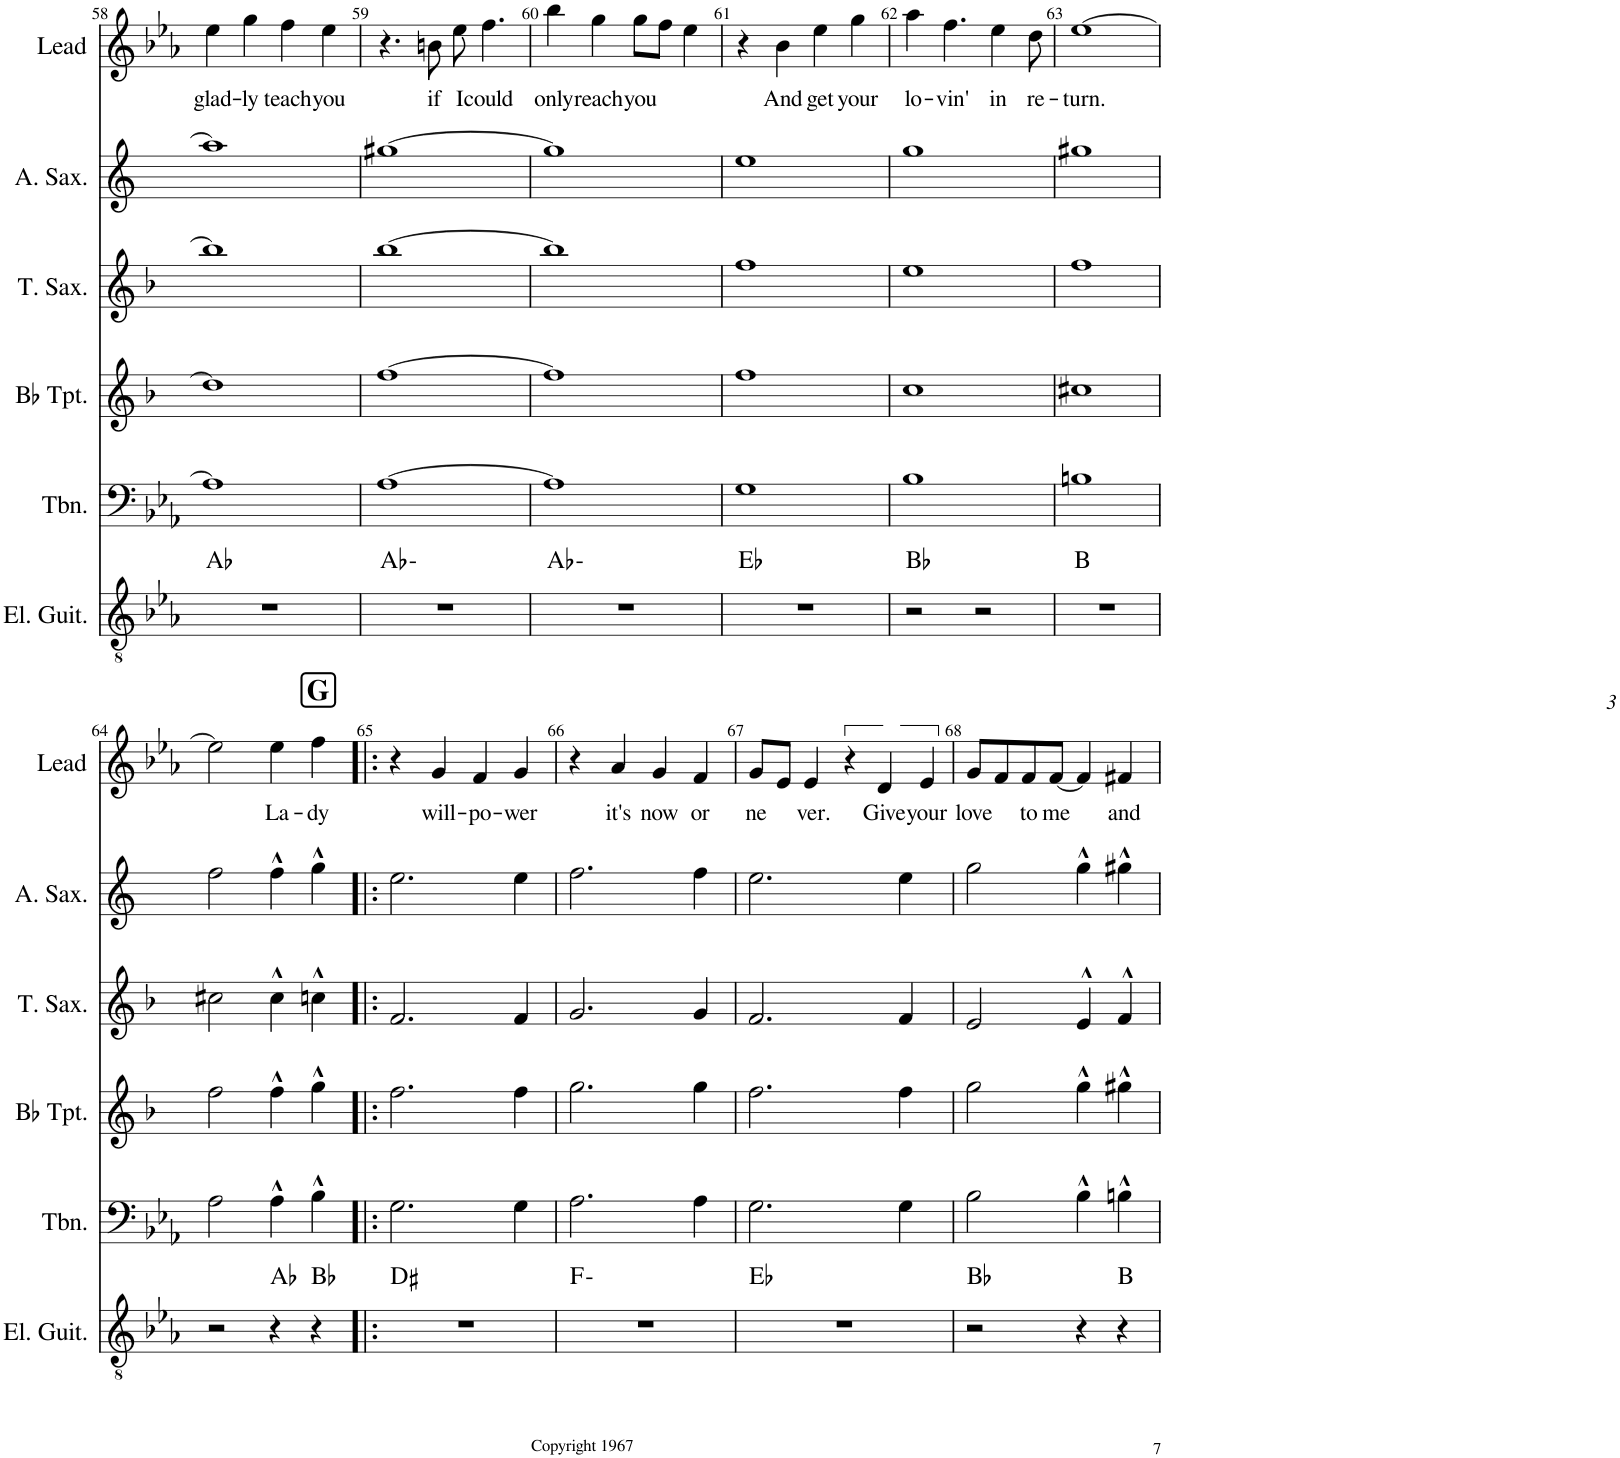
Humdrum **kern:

**kern	**harte	**kern	**kern	**kern	**kern	**kern	**text
*part6	*part6	*part5	*part4	*part3	*part2	*part1	*part1
*staff6	*	*staff5	*staff4	*staff3	*staff2	*staff1	*staff1
*I"Electric Guitar	*	*I"Trombone	*I"Bb Trumpet	*I"Tenor Saxophone	*I"Alto Saxophone	*I"Lead	*
*I'El. Guit.	*	*I'Tbn.	*I'Bb Tpt.	*I'T. Sax.	*I'A. Sax.	*I'Lead	*
!!LO:PB:g=z
*clefGv2	*	*clefF4	*clefG2	*clefG2	*clefG2	*clefG2	*
*	*	*	*Trd1c2	*Trd8c14	*Trd5c9	*	*
*k[b-e-a-]	*	*k[b-e-a-]	*k[b-]	*k[b-]	*k[]	*k[b-e-a-]	*
*M4/4	*	*M4/4	*M4/4	*M4/4	*M4/4	*M4/4	*
=58	=58	=58	=58	=58	=58	=58	=58
!	!	!	!	!	!	!	!LO:LY:b
1r	Ab:maj	1A-]	1dd]	1bb-]	1aa]	4ee-\	glad-
!	!	!	!	!	!	!	!LO:LY:b
.	.	.	.	.	.	4gg\	-ly
!	!	!	!	!	!	!	!LO:LY:b
.	.	.	.	.	.	4ff\	teach
!	!	!	!	!	!	!	!LO:LY:b
.	.	.	.	.	.	4ee-\	you
=59	=59	=59	=59	=59	=59	=59	=59
1r	Ab:min	[1A-	[1ff	[1bb-	[1gg#X	4.r	.
!	!	!	!	!	!	!	!LO:LY:b
.	.	.	.	.	.	8bn\	if
!	!	!	!	!	!	!	!LO:LY:b
.	.	.	.	.	.	8ee-\	I
!	!	!	!	!	!	!	!LO:LY:b
.	.	.	.	.	.	4.ff\	could
=60	=60	=60	=60	=60	=60	=60	=60
!	!	!	!	!	!	!	!LO:LY:b
1r	Ab:min	1A-]	1ff]	1bb-]	1gg#]	4bb-\	only
!	!	!	!	!	!	!	!LO:LY:b
.	.	.	.	.	.	4gg\	reach
!	!	!	!	!	!	!	!LO:LY:b
.	.	.	.	.	.	8gg\L	you
.	.	.	.	.	.	8ff\J	.
.	.	.	.	.	.	4ee-\	.
=61	=61	=61	=61	=61	=61	=61	=61
1r	Eb:maj	1G	1ff	1ff	1ee	4r	.
!	!	!	!	!	!	!	!LO:LY:b
.	.	.	.	.	.	4b-\	And
!	!	!	!	!	!	!	!LO:LY:b
.	.	.	.	.	.	4ee-\	get
!	!	!	!	!	!	!	!LO:LY:b
.	.	.	.	.	.	4gg\	your
=62	=62	=62	=62	=62	=62	=62	=62
!	!	!	!	!	!	!	!LO:LY:b
2r	Bb:maj	1B-	1cc	1ee	1gg	4aa-\	lo-
!	!	!	!	!	!	!	!LO:LY:b
.	.	.	.	.	.	4.ff\	-vin'
2r	.	.	.	.	.	.	.
!	!	!	!	!	!	!	!LO:LY:b
.	.	.	.	.	.	4ee-\	in
!	!	!	!	!	!	!	!LO:LY:b
.	.	.	.	.	.	8dd\	re-
=63	=63	=63	=63	=63	=63	=63	=63
!	!	!	!	!	!	!	!LO:LY:b
1r	B:maj	1Bn	1cc#X	1ff	1gg#X	[1ee-	-turn.
!!LO:LB:g=z
=64	=64	=64	=64	=64	=64	=64	=64
2r	.	2A-\	2ff\	2cc#X\	2ff\	2ee-\]	.
!	!	!	!	!	!	!	!LO:LY:b
4r	Ab:maj	4A-^^\	4ff^^\	4cc#^^\	4ff^^\	4ee-\	La-
!	!	!	!	!	!	!	!LO:LY:b
4r	Bb:maj	4B-^^\	4gg^^\	4ccn^^\	4gg^^\	4ff\	-dy
!!LO:REH:place=s1:a:B:cj:fs=14:t=G
=65!|:	=65!|:	=65!|:	=65!|:	=65!|:	=65!|:	=65!|:	=65!|:
1r	D#:maj	2.G\	2.ff\	2.f/	2.ee\	4r	.
!	!	!	!	!	!	!	!LO:LY:b
.	.	.	.	.	.	4g/	will-
!	!	!	!	!	!	!	!LO:LY:b
.	.	.	.	.	.	4f/	-po-
!	!	!	!	!	!	!	!LO:LY:b
.	.	4G\	4ff\	4f/	4ee\	4g/	-wer
=66	=66	=66	=66	=66	=66	=66	=66
1r	F:min	2.A-\	2.gg\	2.g/	2.ff\	4r	.
!	!	!	!	!	!	!	!LO:LY:b
.	.	.	.	.	.	4a-/	it's
!	!	!	!	!	!	!	!LO:LY:b
.	.	.	.	.	.	4g/	now
!	!	!	!	!	!	!	!LO:LY:b
.	.	4A-\	4gg\	4g/	4ff\	4f/	or
=67	=67	=67	=67	=67	=67	=67	=67
!	!	!	!	!	!	!	!LO:LY:b
1r	Eb:maj	2.G\	2.ff\	2.f/	2.ee\	8g/L	ne
.	.	.	.	.	.	8e-/J	.
!	!	!	!	!	!	!	!LO:LY:b
.	.	.	.	.	.	4e-/	ver.
.	.	.	.	.	.	6r	.
!	!	!	!	!	!	!	!LO:LY:b
.	.	.	.	.	.	6d/	Give
.	.	4G\	4ff\	4f/	4ee\	.	.
!	!	!	!	!	!	!	!LO:LY:b
.	.	.	.	.	.	6e-/	your
=68	=68	=68	=68	=68	=68	=68	=68
!	!	!	!	!	!	!	!LO:LY:b
2r	Bb:maj	2B-\	2gg\	2e/	2gg\	8g/L	love
.	.	.	.	.	.	8f/	.
!	!	!	!	!	!	!	!LO:LY:b
.	.	.	.	.	.	8f/	to
!	!	!	!	!	!	!	!LO:LY:b
.	.	.	.	.	.	[8f/J	me
4r	.	4B-^^\	4gg^^\	4e^^/	4gg^^\	4f/]	.
!	!	!	!	!	!	!	!LO:LY:b
4r	B:maj	4Bn^^\	4gg#X^^\	4f^^/	4gg#X^^\	4f#X/	and
=	=	=	=	=	=	=	=
*-	*-	*-	*-	*-	*-	*-	*-
